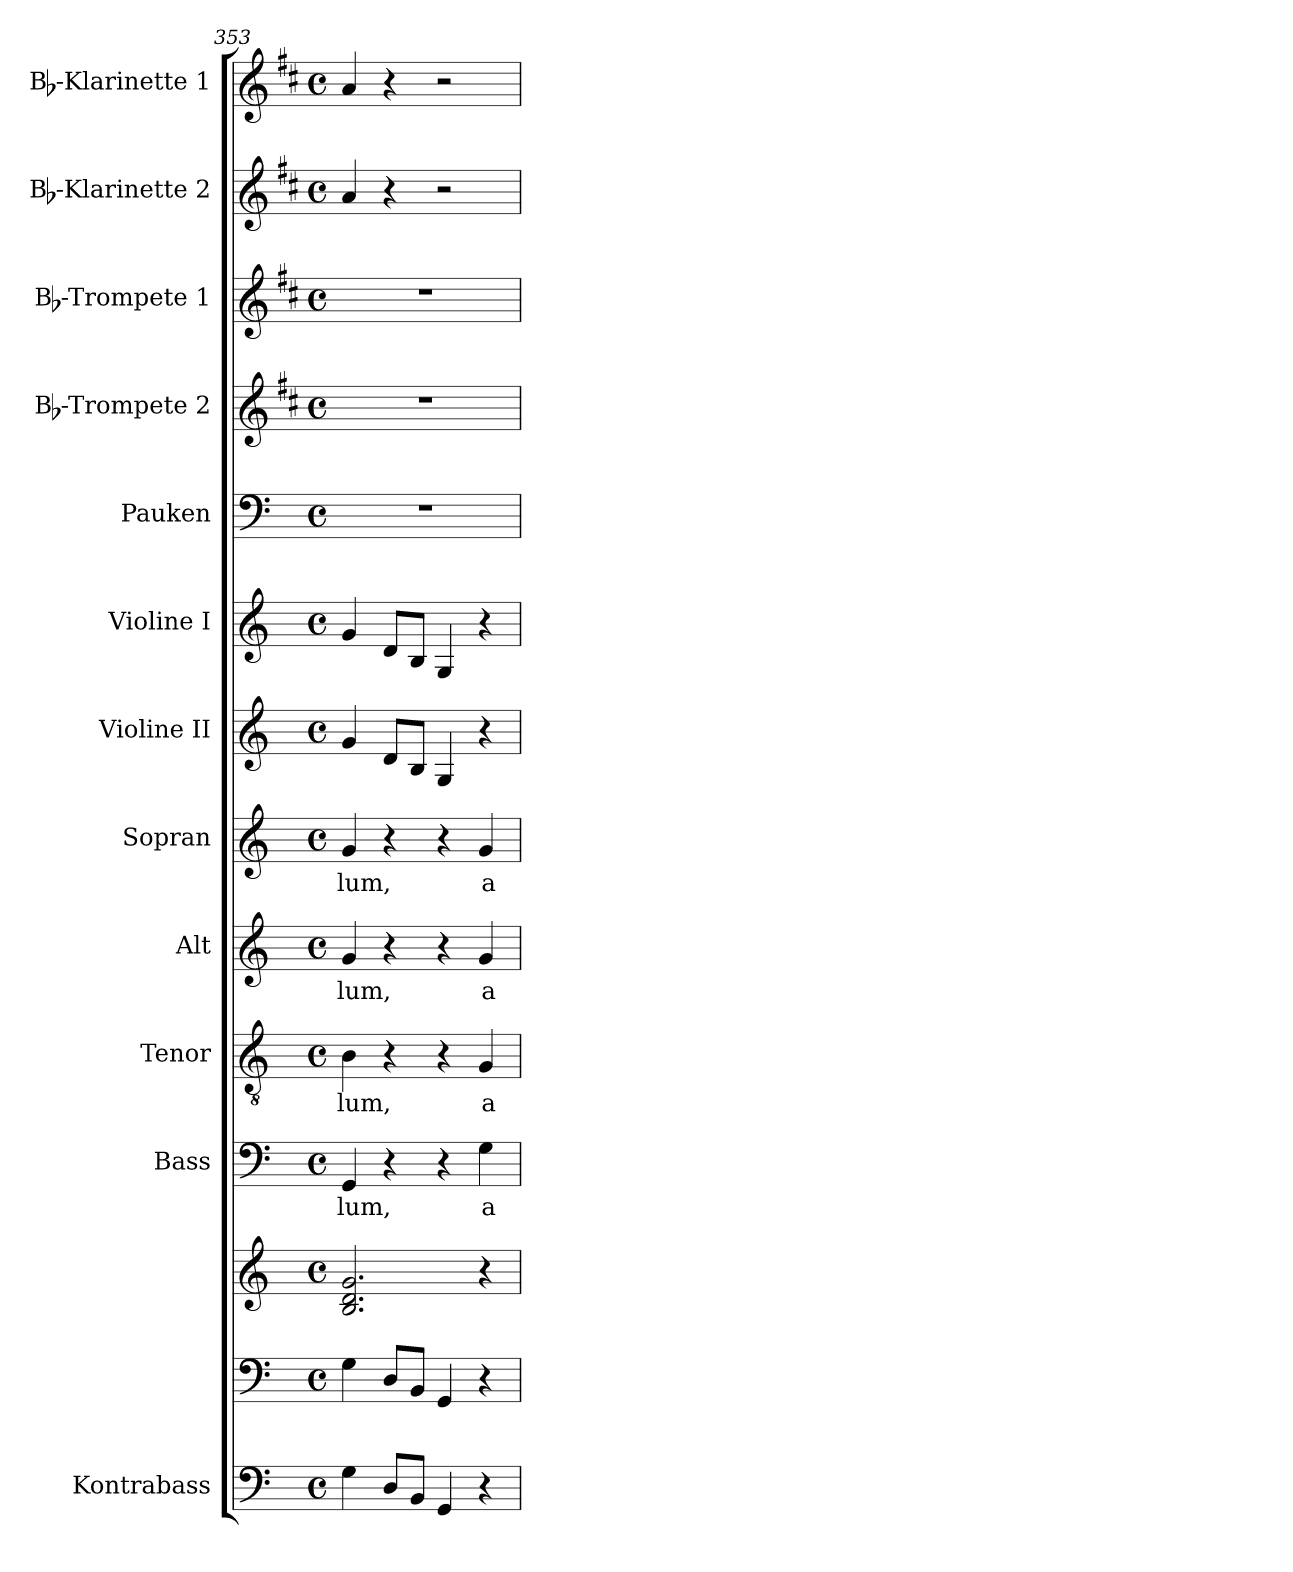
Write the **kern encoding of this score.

**kern	**kern	**kern	**kern	**text	**kern	**text	**kern	**text	**kern	**text	**kern	**kern	**kern	**kern	**kern	**kern	**kern
*part13	*part12	*part12	*part11	*part11	*part10	*part10	*part9	*part9	*part8	*part8	*part7	*part6	*part5	*part4	*part3	*part2	*part1
*staff14	*staff13	*staff12	*staff11	*staff11	*staff10	*staff10	*staff9	*staff9	*staff8	*staff8	*staff7	*staff6	*staff5	*staff4	*staff3	*staff2	*staff1
*I"Kontrabass	*	*	*I"Bass	*	*I"Tenor	*	*I"Alt	*	*I"Sopran	*	*I"Violine II	*I"Violine I	*I"Pauken	*I"Bb-Trompete 2	*I"Bb-Trompete 1	*I"Bb-Klarinette 2	*I"Bb-Klarinette 1
*I'Kb.	*	*	*I'B.	*	*I'T.	*	*I'A.	*	*I'S.	*	*I'Vl. II	*I'Vl. I	*I'Pk.	*I'Bb Trp. 2	*I'Bb Trp. 1	*I'Bb Kl. 2	*I'Bb Kl. 1
*clefF4	*clefF4	*clefG2	*clefF4	*	*clefGv2	*	*clefG2	*	*clefG2	*	*clefG2	*clefG2	*clefF4	*clefG2	*clefG2	*clefG2	*clefG2
*ITrd7c12	*	*	*	*	*	*	*	*	*	*	*	*	*	*ITrd1c2	*ITrd1c2	*ITrd1c2	*ITrd1c2
*k[]	*k[]	*k[]	*k[]	*	*k[]	*	*k[]	*	*k[]	*	*k[]	*k[]	*k[]	*k[]	*k[]	*k[]	*k[]
*C:	*C:	*C:	*C:	*	*C:	*	*C:	*	*C:	*	*C:	*C:	*C:	*C:	*C:	*C:	*C:
*M4/4	*M4/4	*M4/4	*M4/4	*	*M4/4	*	*M4/4	*	*M4/4	*	*M4/4	*M4/4	*M4/4	*M4/4	*M4/4	*M4/4	*M4/4
*met(c)	*met(c)	*met(c)	*met(c)	*	*met(c)	*	*met(c)	*	*met(c)	*	*met(c)	*met(c)	*met(c)	*met(c)	*met(c)	*met(c)	*met(c)
=353	=353	=353	=353	=353	=353	=353	=353	=353	=353	=353	=353	=353	=353	=353	=353	=353	=353
!	!	!	!	!LO:LY:b	!	!LO:LY:b	!	!LO:LY:b	!	!LO:LY:b	!	!	!	!	!	!	!
4GG\	4G\	2.B/ 2.d/ 2.g/	4GG/	-lum,	4B\	-lum,	4g/	-lum,	4g/	-lum,	4g/	4g/	1r	1r	1r	4g/	4g/
8DD/L	8D/L	.	4r	.	4r	.	4r	.	4r	.	8d/L	8d/L	.	.	.	4r	4r
8BBB/J	8BB/J	.	.	.	.	.	.	.	.	.	8B/J	8B/J	.	.	.	.	.
4GGG/	4GG/	.	4r	.	4r	.	4r	.	4r	.	4G/	4G/	.	.	.	2r	2r
!	!	!	!	!LO:LY:b	!	!LO:LY:b	!	!LO:LY:b	!	!LO:LY:b	!	!	!	!	!	!	!
4r	4r	4r	4G\	a	4G/	a	4g/	a	4g/	a-	4r	4r	.	.	.	.	.
=	=	=	=	=	=	=	=	=	=	=	=	=	=	=	=	=	=
*-	*-	*-	*-	*-	*-	*-	*-	*-	*-	*-	*-	*-	*-	*-	*-	*-	*-
